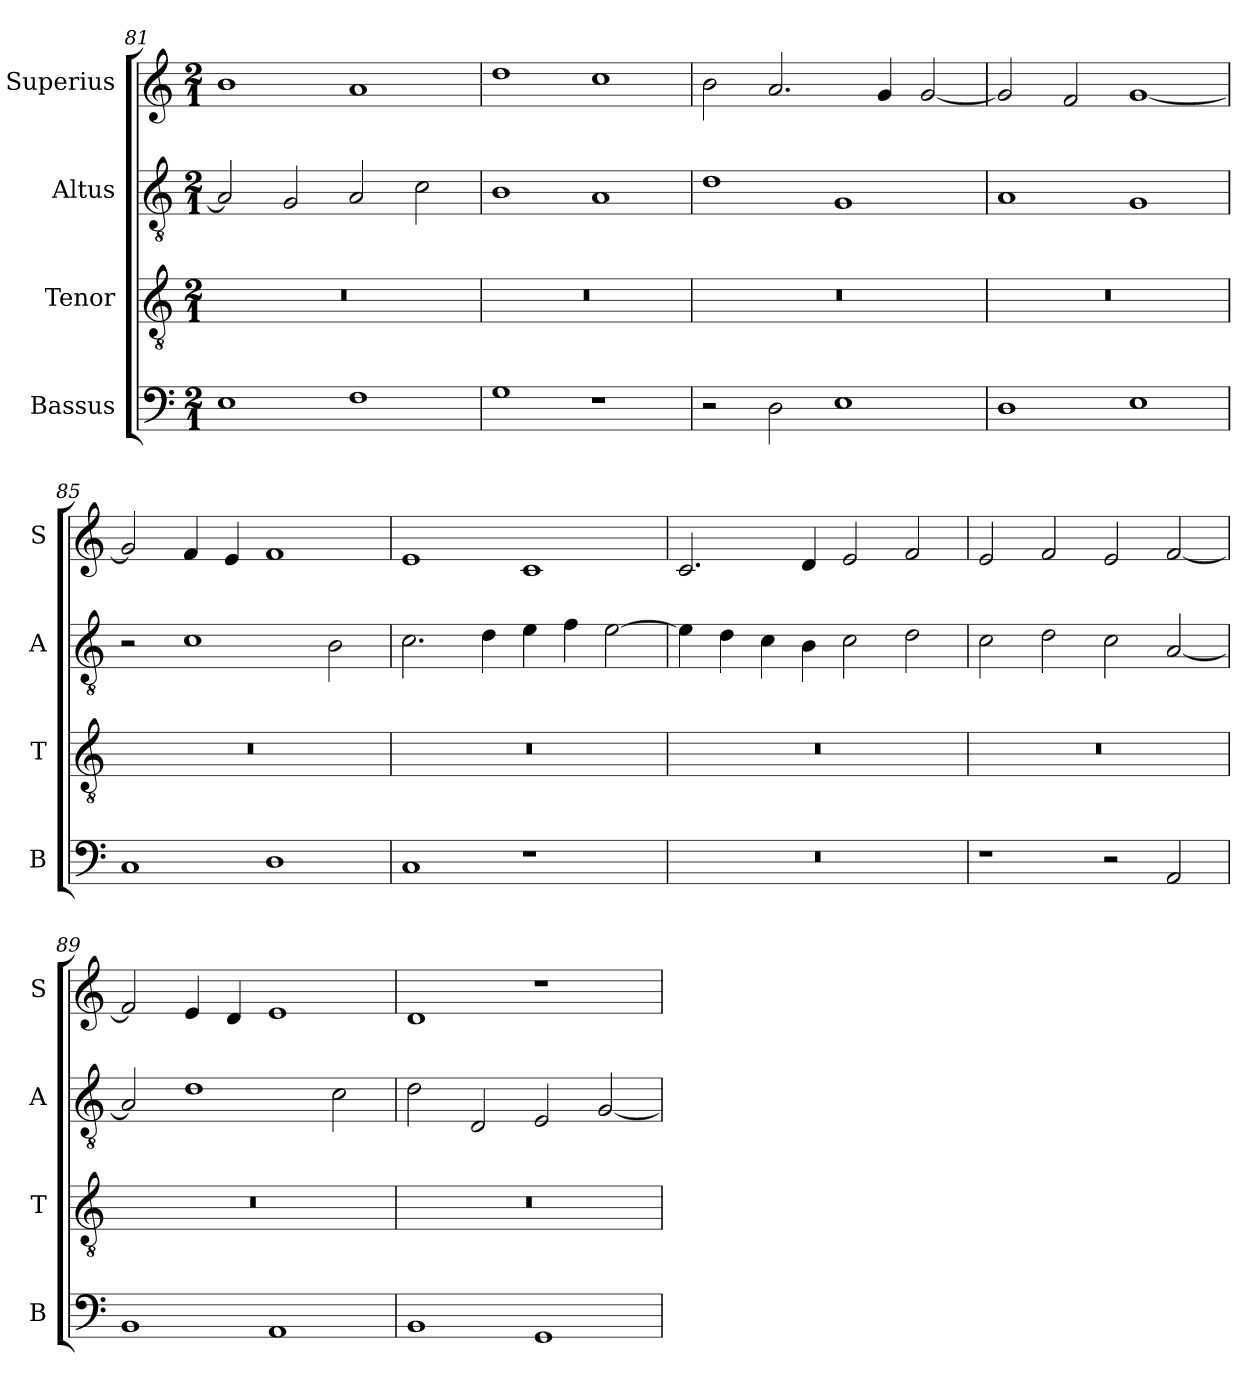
**kern	**kern	**kern	**kern
*part4	*part3	*part2	*part1
*staff4	*staff3	*staff2	*staff1
*I"Bassus	*I"Tenor	*I"Altus	*I"Superius
*I'B	*I'T	*I'A	*I'S
*clefF4	*clefGv2	*clefGv2	*clefG2
*k[]	*k[]	*k[]	*k[]
*M2/1	*M2/1	*M2/1	*M2/1
=81	=81	=81	=81
1E	0r	2A/]	1b
.	.	2G/	.
1F	.	2A/	1a
.	.	2c\	.
=82	=82	=82	=82
1G	0r	1B	1dd
1r	.	1A	1cc
=83	=83	=83	=83
2r	0r	1d	2b\
2D\	.	.	2.a/
1E	.	1G	.
.	.	.	4g/
.	.	.	[2g/
=84	=84	=84	=84
1D	0r	1A	2g/]
.	.	.	2f/
1E	.	1G	[1g
=85	=85	=85	=85
1C	0r	2r	2g/]
.	.	1c	4f/
.	.	.	4e/
1D	.	.	1f
.	.	2B\	.
=86	=86	=86	=86
1C	0r	2.c\	1e
.	.	4d\	.
1r	.	4e\	1c
.	.	4f\	.
.	.	[2e\	.
=87	=87	=87	=87
0r	0r	4e\]	2.c/
.	.	4d\	.
.	.	4c\	.
.	.	4B\	4d/
.	.	2c\	2e/
.	.	2d\	2f/
=88	=88	=88	=88
1r	0r	2c\	2e/
.	.	2d\	2f/
2r	.	2c\	2e/
2AA/	.	[2A/	[2f/
=89	=89	=89	=89
1BB	0r	2A/]	2f/]
.	.	1d	4e/
.	.	.	4d/
1AA	.	.	1e
.	.	2c\	.
=90	=90	=90	=90
1BB	0r	2d\	1d
.	.	2D/	.
1GG	.	2E/	1r
.	.	[2G/	.
=	=	=	=
*-	*-	*-	*-
